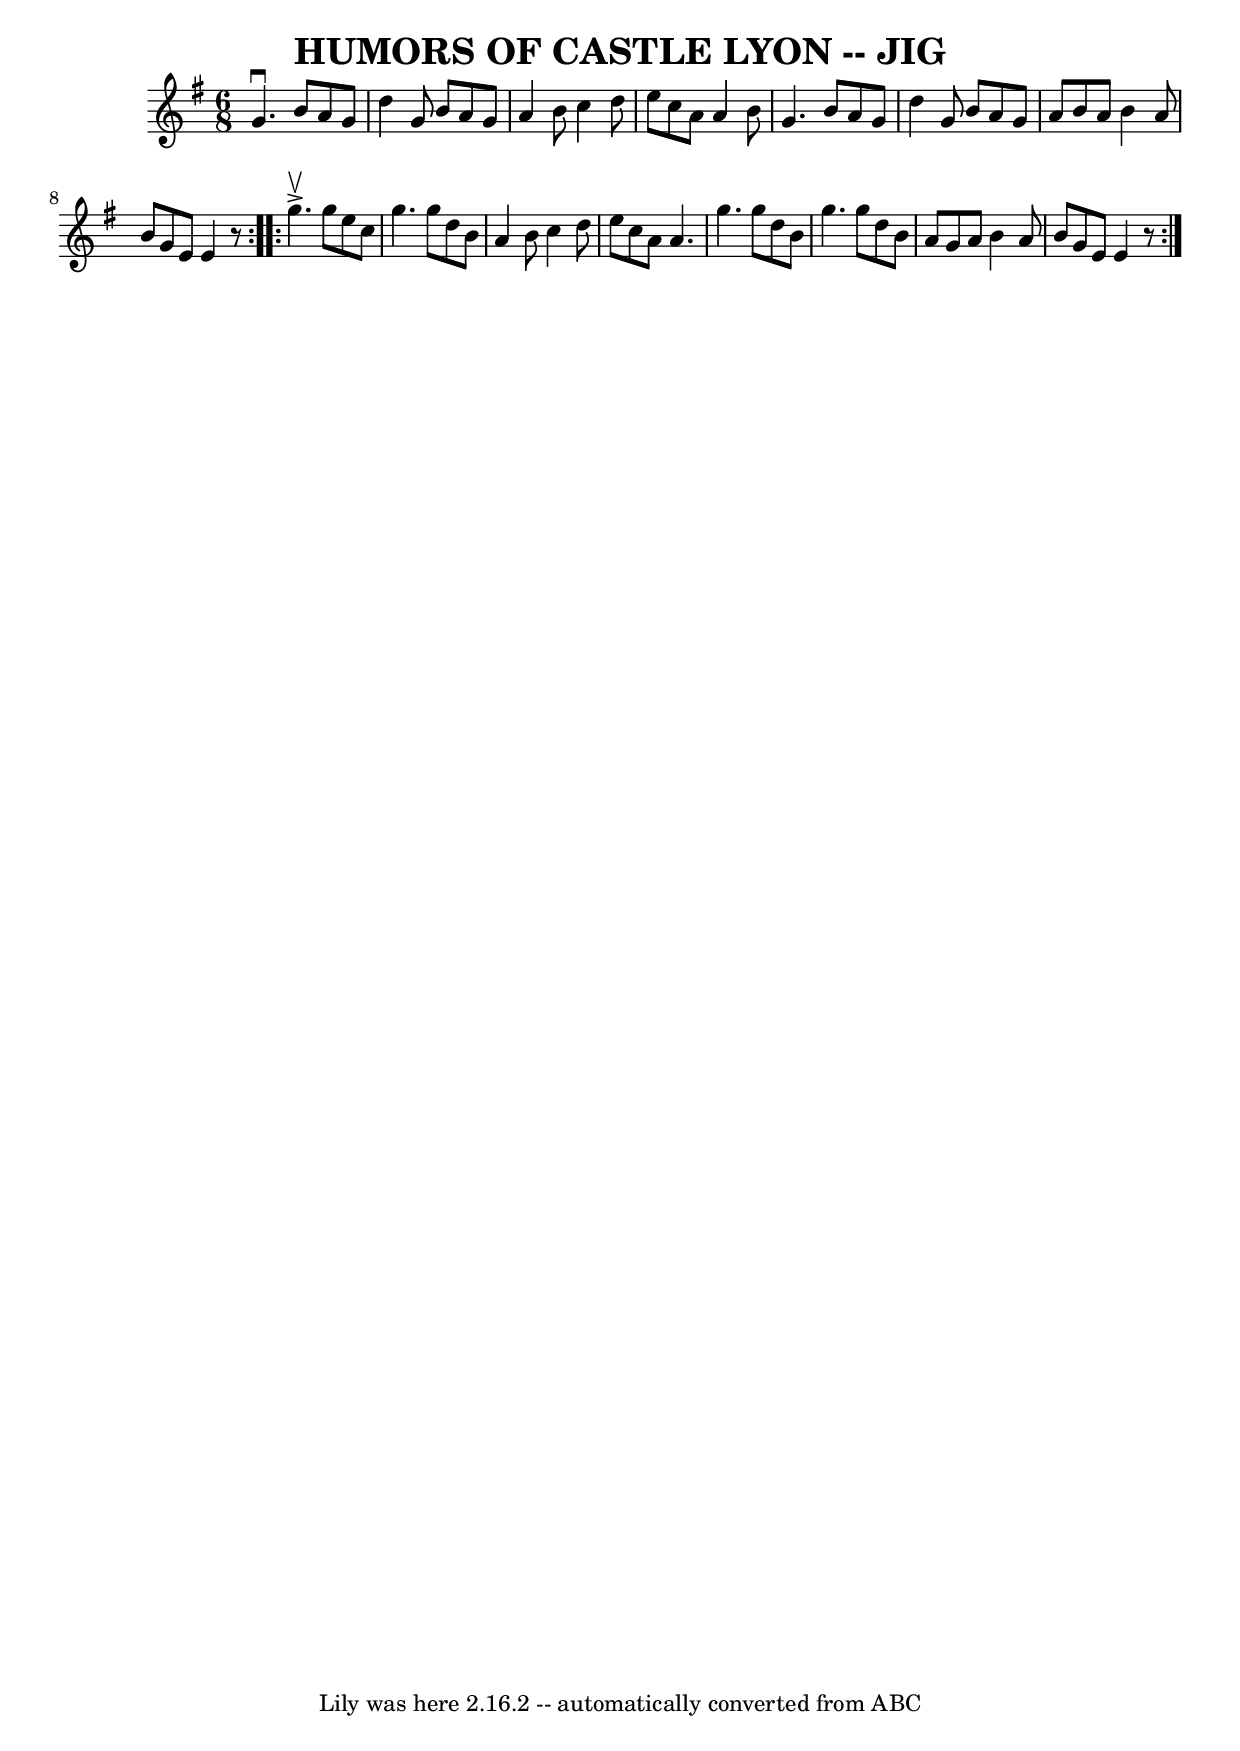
\version "2.7.40"
\include "Mammoth.ily"
\header {
	%% book = "Ryan's Mammoth Collection of Fiddle Tunes"
	crossRefNumber = "1"
	footnotes = ""
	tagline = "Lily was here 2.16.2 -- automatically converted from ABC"
	title = "HUMORS OF CASTLE LYON -- JIG"
}
voicedefault =  {


\repeat volta 2 {
\time 6/8 \key g \major g'4.^\downbow b'8 a'8 g'8    |
 d''4 
 g'8 b'8 a'8 g'8    |
 a'4 b'8 c''4 d''8    
|
 e''8 c''8 a'8 a'4 b'8        |
 g'4. b'8    
a'8 g'8    |
 d''4 g'8 b'8 a'8 g'8    |
 a'8    
b'8 a'8 b'4 a'8    |
 b'8 g'8 e'8 e'4    r8   }     
\repeat volta 2 { g''4.^\upbow^\accent g''8 e''8 c''8    |
   
g''4. g''8 d''8 b'8    |
 a'4 b'8 c''4 d''8    
|
 e''8 c''8 a'8 a'4.        |
 g''4. g''8 d''8  
 b'8    |
 g''4. g''8 d''8 b'8    |
 a'8 g'8    
a'8 b'4 a'8    |
 b'8 g'8 e'8 e'4    r8   }   
}

\score{
    <<

	\context Staff="default"
	{
	    \voicedefault 
	}

    >>
	\layout {
	}
	\midi {}
}
